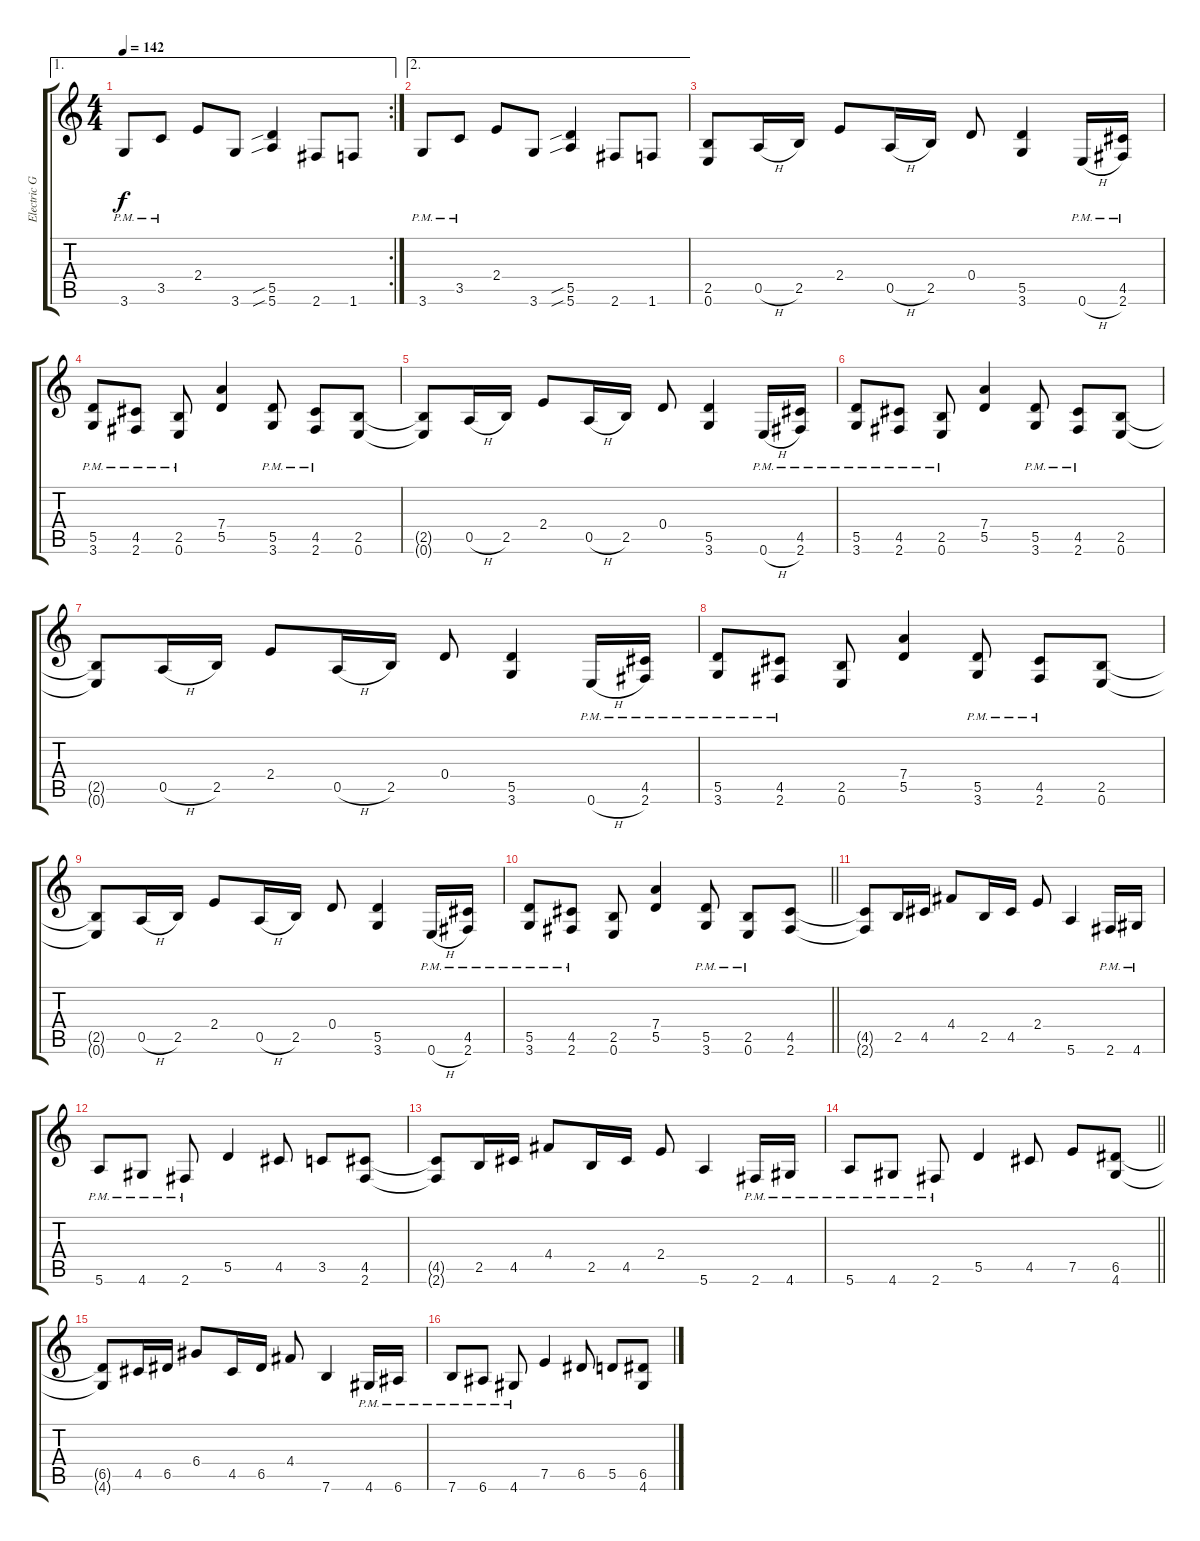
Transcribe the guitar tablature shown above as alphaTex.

\track ("Electric Guitar" "Electric G") {instrument distortionguitar}
\staff {score tabs}
\tuning (E4 B3 G3 D3 A2 E2) {hide}
\ae 1
\rc 2
\ts (4 4)
\tempo 142
\clef g2
\ks c
3.6{pm}.8{dy f} 3.5{pm}.8 2.4.8 3.6.8 (5.5{sib} 5.6{sib}).4 2.6.8 1.6.8 |
\ae 2
3.6{pm}.8 3.5{pm}.8 2.4.8 3.6.8 (5.5{sib} 5.6{sib}).4 2.6.8 1.6.8 |
(2.5 0.6).8 0.5{h}.16 2.5.16 2.4.8 0.5{h}.16 2.5.16 0.4.8 (5.5 3.6).4 0.6{h pm}.16 (4.5{pm} 2.6{pm}).16 |
(5.5{pm} 3.6{pm}).8 (4.5{pm} 2.6{pm}).8 (2.5{pm} 0.6{pm}).8 (7.4 5.5).4 (5.5{pm} 3.6{pm}).8 (4.5{pm} 2.6{pm}).8 (2.5 0.6).8 |
(2.5{t} 0.6{t}).8 0.5{h}.16 2.5.16 2.4.8 0.5{h}.16 2.5.16 0.4.8 (5.5 3.6).4 0.6{h pm}.16 (4.5{pm} 2.6{pm}).16 |
(5.5{pm} 3.6{pm}).8 (4.5{pm} 2.6{pm}).8 (2.5{pm} 0.6{pm}).8 (7.4 5.5).4 (5.5{pm} 3.6{pm}).8 (4.5{pm} 2.6{pm}).8 (2.5 0.6).8 |
(2.5{t} 0.6{t}).8 0.5{h}.16 2.5.16 2.4.8 0.5{h}.16 2.5.16 0.4.8 (5.5 3.6).4 0.6{h pm}.16 (4.5{pm} 2.6{pm}).16 |
(5.5{pm} 3.6{pm}).8 (4.5{pm} 2.6{pm}).8 (2.5 0.6).8 (7.4 5.5).4 (5.5{pm} 3.6{pm}).8 (4.5{pm} 2.6{pm}).8 (2.5 0.6).8 |
(2.5{t} 0.6{t}).8 0.5{h}.16 2.5.16 2.4.8 0.5{h}.16 2.5.16 0.4.8 (5.5 3.6).4 0.6{h pm}.16 (4.5{pm} 2.6{pm}).16 |
\barLineRight lightlight
(5.5{pm} 3.6{pm}).8 (4.5{pm} 2.6{pm}).8 (2.5 0.6).8 (7.4 5.5).4 (5.5{pm} 3.6{pm}).8 (2.5{pm} 0.6{pm}).8 (4.5 2.6).8 |
(4.5{t} 2.6{t}).8 2.5.16 4.5.16 4.4.8 2.5.16 4.5.16 2.4.8 5.6.4 2.6{pm}.16 4.6{pm}.16 |
5.6{pm}.8 4.6{pm}.8 2.6{pm}.8 5.5.4 4.5.8 3.5.8 (4.5 2.6).8 |
(4.5{t} 2.6{t}).8 2.5.16 4.5.16 4.4.8 2.5.16 4.5.16 2.4.8 5.6.4 2.6{pm}.16 4.6{pm}.16 |
\barLineRight lightlight
5.6{pm}.8 4.6{pm}.8 2.6{pm}.8 5.5.4 4.5.8 7.5.8 (6.5 4.6).8 |
(6.5{t} 4.6{t}).8 4.5.16 6.5.16 6.4.8 4.5.16 6.5.16 4.4.8 7.6.4 4.6{pm}.16 6.6{pm}.16 |
7.6{pm}.8 6.6{pm}.8 4.6{pm}.8 7.5.4 6.5.8 5.5.8 (6.5 4.6).8
